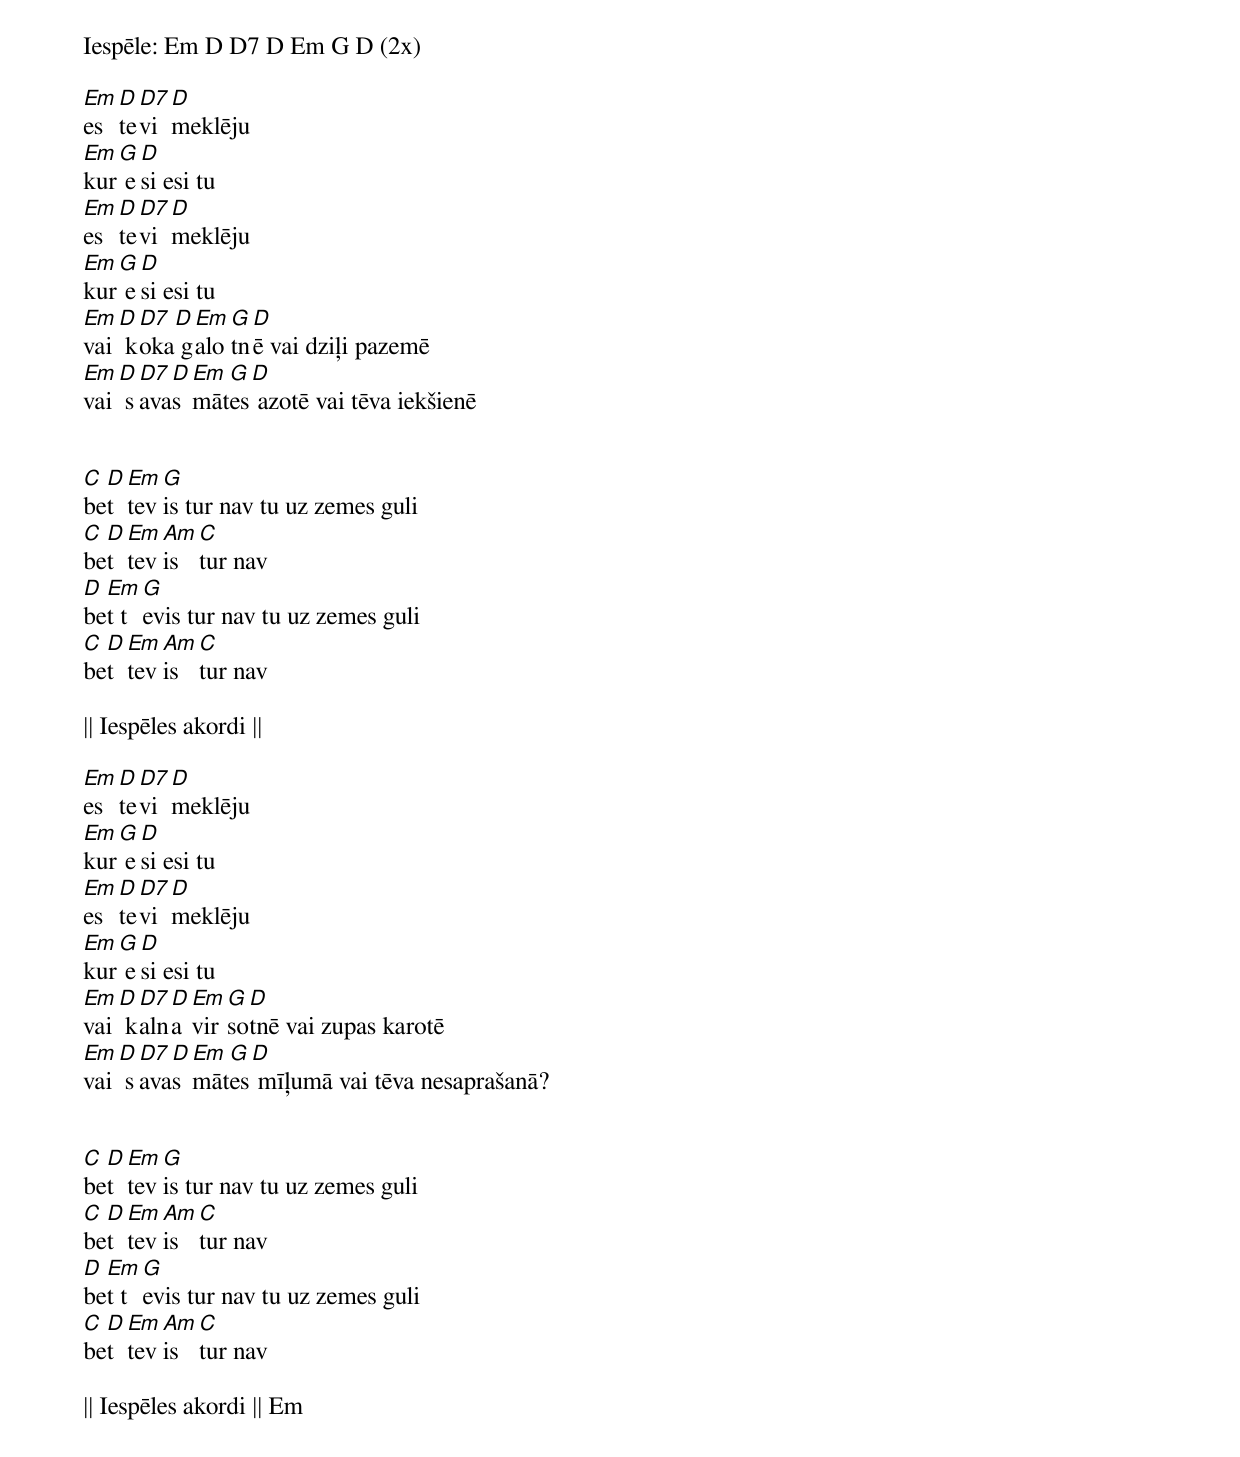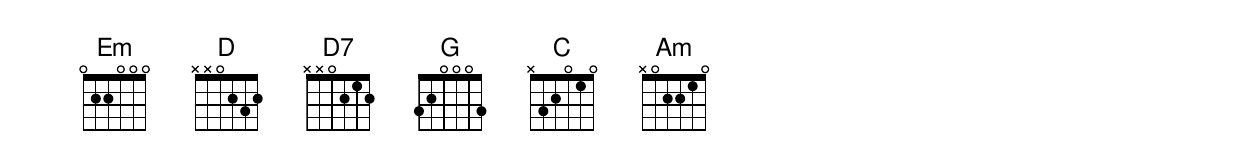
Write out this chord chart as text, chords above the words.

Iespēle: Em D D7 D Em G D (2x)

Em D D7 D
es tevi meklēju
Em G D
kur esi esi tu
Em D D7 D
es tevi meklēju
Em G D
kur esi esi tu
Em D D7 D Em G D
vai koka galotnē vai dziļi pazemē
Em D D7 D Em G D
vai savas mātes azotē vai tēva iekšienē


C D Em G
bet tevis tur nav tu uz zemes guli
C D Em Am C
bet tevis tur nav
D Em G
bet tevis tur nav tu uz zemes guli
C D Em Am C
bet tevis tur nav

|| Iespēles akordi ||

Em D D7 D
es tevi meklēju
Em G D
kur esi esi tu
Em D D7 D
es tevi meklēju
Em G D
kur esi esi tu
Em D D7 D Em G D
vai kalna virsotnē vai zupas karotē
Em D D7 D Em G D
vai savas mātes mīļumā vai tēva nesaprašanā?


C D Em G
bet tevis tur nav tu uz zemes guli
C D Em Am C
bet tevis tur nav
D Em G
bet tevis tur nav tu uz zemes guli
C D Em Am C
bet tevis tur nav

|| Iespēles akordi || Em
